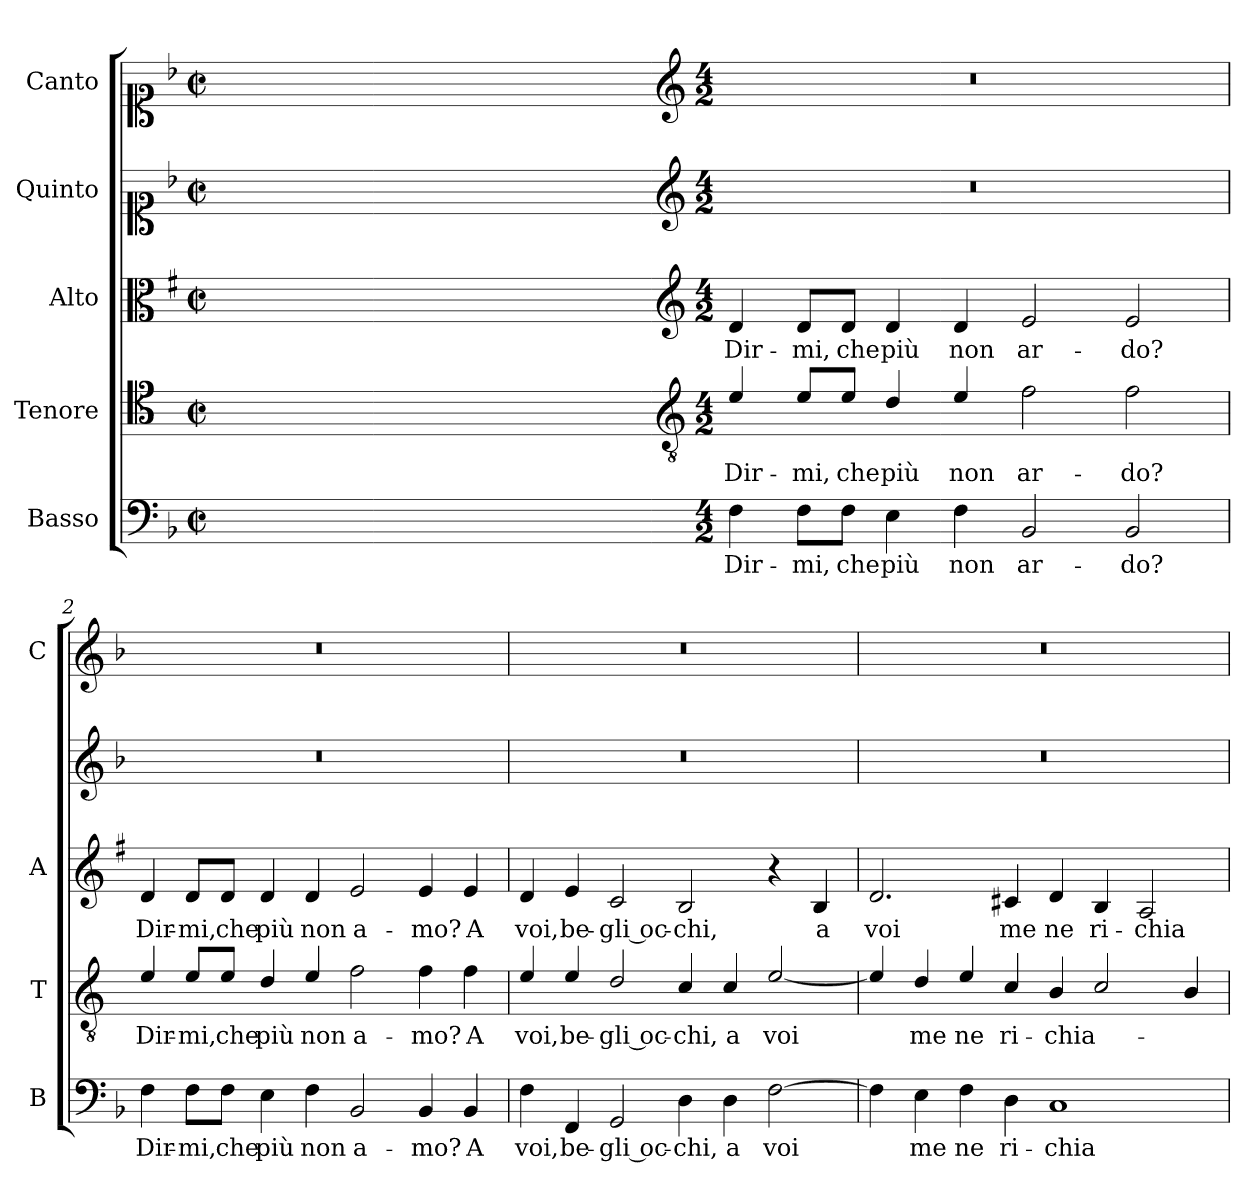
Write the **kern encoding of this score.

**kern	**text	**kern	**text	**kern	**text	**kern	**kern
*part5	*part5	*part4	*part4	*part3	*part3	*part2	*part1
*staff5	*staff5	*staff4	*staff4	*staff3	*staff3	*staff2	*staff1
*I"Basso	*	*I"Tenore	*	*I"Alto	*	*I"Quinto	*I"Canto
*I'B	*	*I'T	*	*I'A	*	*	*I'C
*clefF4	*	*clefC4	*	*clefC3	*	*clefC1	*clefC1
*	*	*ITrd4c7	*	*ITrd1c2	*	*	*
*k[b-]	*	*k[b-]	*	*k[b-]	*	*k[b-]	*k[b-]
*F:	*	*F:	*	*F:	*	*F:	*F:
*M2/2	*	*M2/2	*	*M2/2	*	*M2/2	*M2/2
*met(c|)	*	*met(c|)	*	*met(c|)	*	*met(c|)	*met(c|)
=	=	=	=	=	=	=	=
1ryy	.	1ryy	.	1ryy	.	1ryy	1ryy
=1X-	=1X-	=1X-	=1X-	=1X-	=1X-	=1X-	=1X-
4ryy	.	4ryy	.	4ryy	.	4ryy	4ryy
4ryy	.	4ryy	.	4ryy	.	4ryy	4ryy
4ryy	.	4ryy	.	4ryy	.	4ryy	4ryy
4ryy	.	4ryy	.	4ryy	.	4ryy	4ryy
=1-	=1-	=1-	=1-	=1-	=1-	=1-	=1-
*	*	*clefGv2	*	*clefG2	*	*clefG2	*clefG2
*M4/2	*	*M4/2	*	*M4/2	*	*M4/2	*M4/2
!	!LO:LY:b	!	!LO:LY:b	!	!LO:LY:b	!	!
4F\	Dir-	4A/	Dir-	4c/	Dir-	0r	0r
!	!LO:LY:b	!	!LO:LY:b	!	!LO:LY:b	!	!
8F\L	-mi,	8A/L	-mi,	8c/L	-mi,	.	.
!	!LO:LY:b	!	!LO:LY:b	!	!LO:LY:b	!	!
8F\J	che	8A/J	che	8c/J	che	.	.
!	!LO:LY:b	!	!LO:LY:b	!	!LO:LY:b	!	!
4E\	più	4G/	più	4c/	più	.	.
!	!LO:LY:b	!	!LO:LY:b	!	!LO:LY:b	!	!
4F\	non	4A/	non	4c/	non	.	.
!	!LO:LY:b	!	!LO:LY:b	!	!LO:LY:b	!	!
2BB-/	ar-	2B-\	ar-	2d/	ar-	.	.
!	!LO:LY:b	!	!LO:LY:b	!	!LO:LY:b	!	!
2BB-/	-do?	2B-\	-do?	2d/	-do?	.	.
=2	=2	=2	=2	=2	=2	=2	=2
!	!LO:LY:b	!	!LO:LY:b	!	!LO:LY:b	!	!
4F\	Dir-	4A/	Dir-	4c/	Dir-	0r	0r
!	!LO:LY:b	!	!LO:LY:b	!	!LO:LY:b	!	!
8F\L	-mi,	8A/L	-mi,	8c/L	-mi,	.	.
!	!LO:LY:b	!	!LO:LY:b	!	!LO:LY:b	!	!
8F\J	che	8A/J	che	8c/J	che	.	.
!	!LO:LY:b	!	!LO:LY:b	!	!LO:LY:b	!	!
4E\	più	4G/	più	4c/	più	.	.
!	!LO:LY:b	!	!LO:LY:b	!	!LO:LY:b	!	!
4F\	non	4A/	non	4c/	non	.	.
!	!LO:LY:b	!	!LO:LY:b	!	!LO:LY:b	!	!
2BB-/	a-	2B-\	a-	2d/	a-	.	.
!	!LO:LY:b	!	!LO:LY:b	!	!LO:LY:b	!	!
4BB-/	-mo?	4B-\	-mo?	4d/	-mo?	.	.
!	!LO:LY:b	!	!LO:LY:b	!	!LO:LY:b	!	!
4BB-/	A	4B-\	A	4d/	A	.	.
!!LO:LB:g=z
=3	=3	=3	=3	=3	=3	=3	=3
!	!LO:LY:b	!	!LO:LY:b	!	!LO:LY:b	!	!
4F\	voi,	4A/	voi,	4c/	voi,	0r	0r
!	!LO:LY:b	!	!LO:LY:b	!	!LO:LY:b	!	!
4FF/	be-	4A/	be-	4d/	be-	.	.
!	!LO:LY:b	!	!LO:LY:b	!	!LO:LY:b	!	!
2GG/	-gli oc-	2G/	-gli oc-	2B-/	-gli oc-	.	.
!	!LO:LY:b	!	!LO:LY:b	!	!LO:LY:b	!	!
4D\	-chi,	4F/	-chi,	2A/	-chi,	.	.
!	!LO:LY:b	!	!LO:LY:b	!	!	!	!
4D\	a	4F/	a	.	.	.	.
!	!LO:LY:b	!	!LO:LY:b	!	!	!	!
[2F\	voi	[2A/	voi	4r	.	.	.
!	!	!	!	!	!LO:LY:b	!	!
.	.	.	.	4A/	a	.	.
=4	=4	=4	=4	=4	=4	=4	=4
!	!	!	!	!	!LO:LY:b	!	!
4F\]	.	4A/]	.	2.c/	voi	0r	0r
!	!LO:LY:b	!	!LO:LY:b	!	!	!	!
4E\	me	4G/	me	.	.	.	.
!	!LO:LY:b	!	!LO:LY:b	!	!	!	!
4F\	ne	4A/	ne	.	.	.	.
!	!LO:LY:b	!	!LO:LY:b	!	!LO:LY:b	!	!
4D\	ri-	4F/	ri-	4Bn/	me	.	.
!	!LO:LY:b	!	!LO:LY:b	!	!LO:LY:b	!	!
1C	-chia-	4E/	-chia-	4c/	ne	.	.
!	!	!	!	!	!LO:LY:b	!	!
.	.	2F/	.	4A/	ri-	.	.
!	!	!	!	!	!LO:LY:b	!	!
.	.	.	.	2G/	-chia-	.	.
.	.	4E/	.	.	.	.	.
=	=	=	=	=	=	=	=
*-	*-	*-	*-	*-	*-	*-	*-
